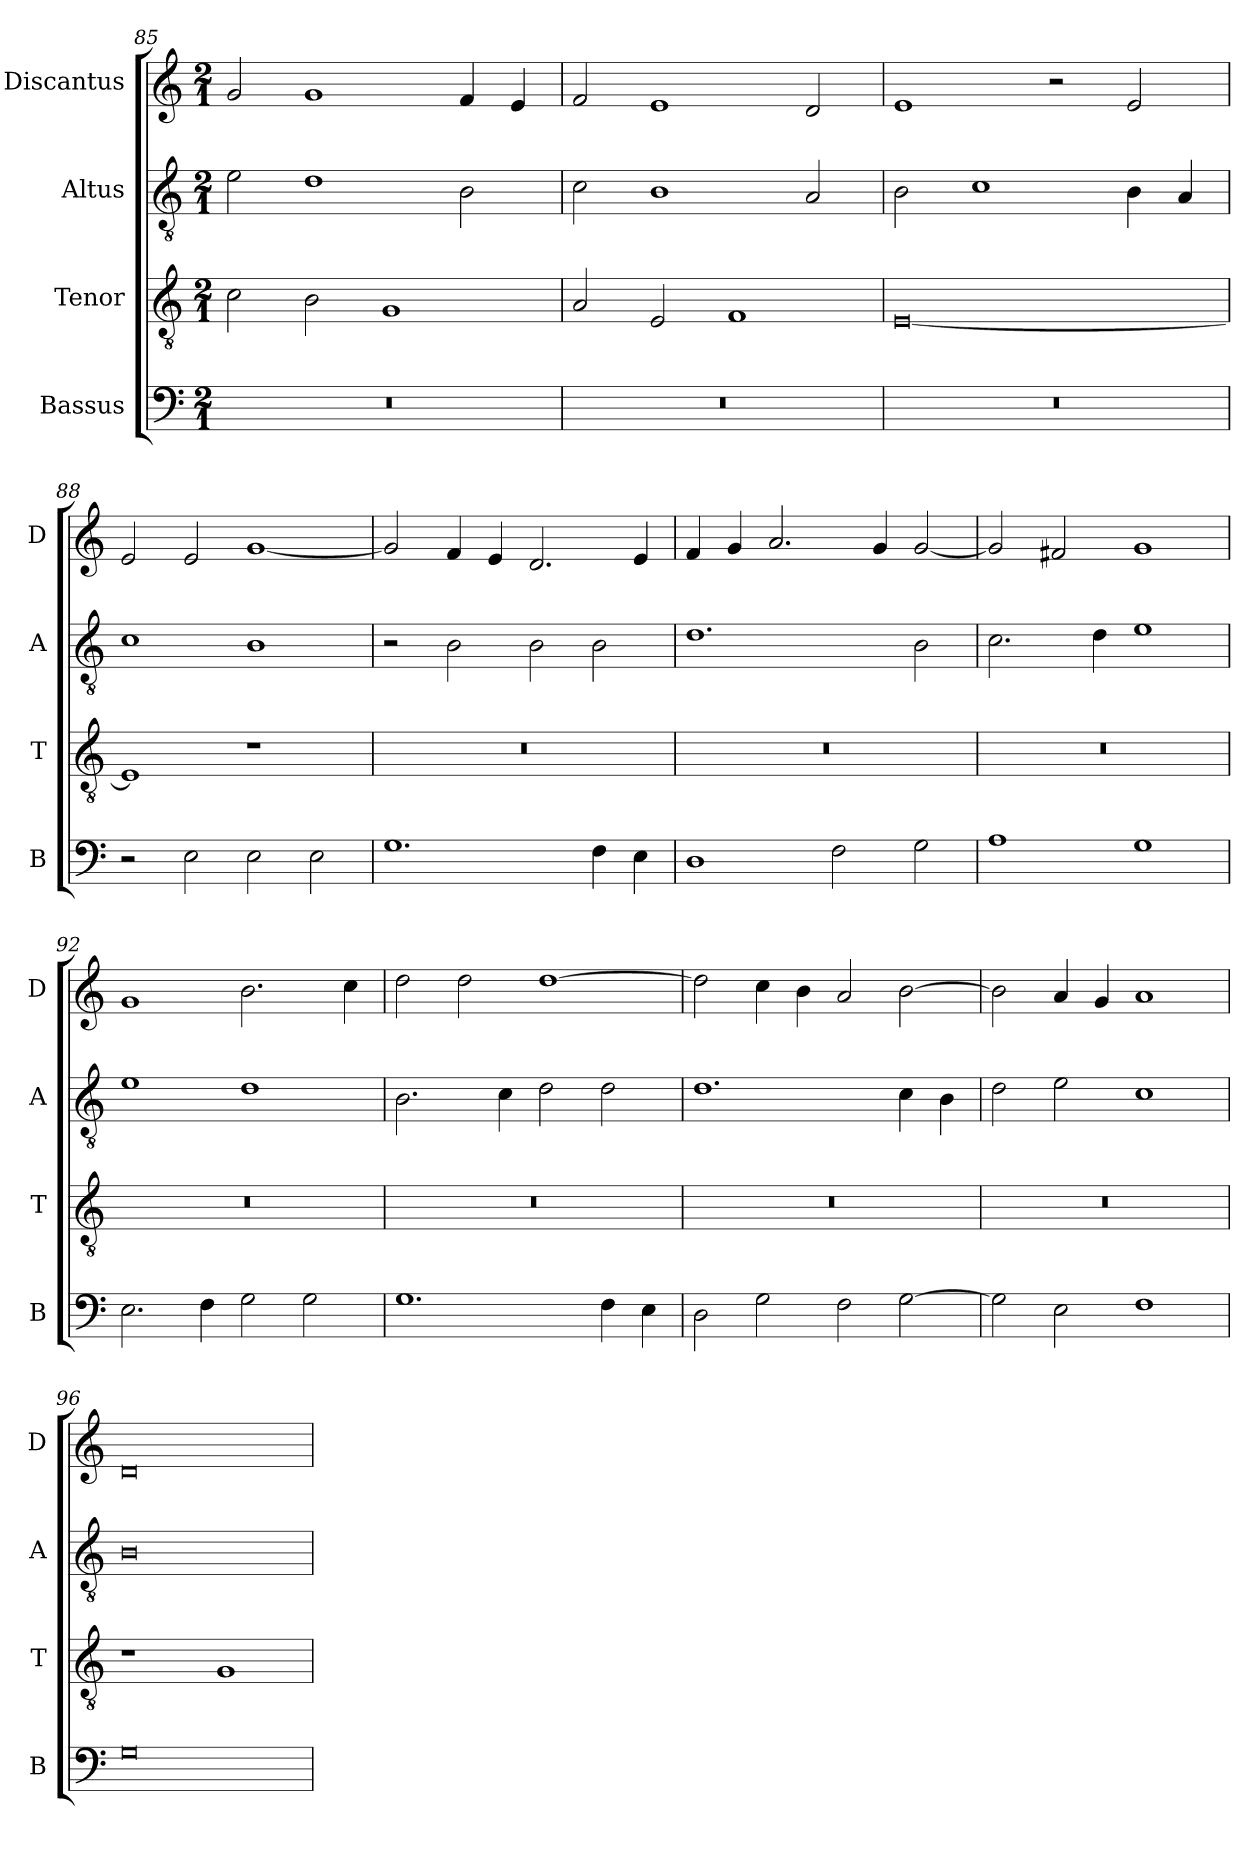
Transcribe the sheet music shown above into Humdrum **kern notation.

**kern	**kern	**kern	**kern
*part4	*part3	*part2	*part1
*staff4	*staff3	*staff2	*staff1
*I"Bassus	*I"Tenor	*I"Altus	*I"Discantus
*I'B	*I'T	*I'A	*I'D
*clefF4	*clefGv2	*clefGv2	*clefG2
*k[]	*k[]	*k[]	*k[]
*M2/1	*M2/1	*M2/1	*M2/1
=85	=85	=85	=85
0r	2c\	2e\	2g/
.	2B\	1d	1g
.	1G	.	.
.	.	2B\	4f/
.	.	.	4e/
=86	=86	=86	=86
0r	2A/	2c\	2f/
.	2E/	1B	1e
.	1F	.	.
.	.	2A/	2d/
=87	=87	=87	=87
0r	[0E	2B\	1e
.	.	1c	.
.	.	.	2r
.	.	4B\	2e/
.	.	4A/	.
=88	=88	=88	=88
2r	1E]	1c	2e/
2E\	.	.	2e/
2E\	1r	1B	[1g
2E\	.	.	.
=89	=89	=89	=89
1.G	0r	2r	2g/]
.	.	2B\	4f/
.	.	.	4e/
.	.	2B\	2.d/
4F\	.	2B\	.
4E\	.	.	4e/
=90	=90	=90	=90
1D	0r	1.d	4f/
.	.	.	4g/
.	.	.	2.a/
2F\	.	.	.
.	.	.	4g/
2G\	.	2B\	[2g/
=91	=91	=91	=91
1A	0r	2.c\	2g/]
.	.	.	2f#X/
.	.	4d\	.
1G	.	1e	1g
=92	=92	=92	=92
2.E\	0r	1e	1g
4F\	.	.	.
2G\	.	1d	2.b\
2G\	.	.	.
.	.	.	4cc\
=93	=93	=93	=93
1.G	0r	2.B\	2dd\
.	.	.	2dd\
.	.	4c\	.
.	.	2d\	[1dd
4F\	.	2d\	.
4E\	.	.	.
=94	=94	=94	=94
2D\	0r	1.d	2dd\]
2G\	.	.	4cc\
.	.	.	4b\
2F\	.	.	2a/
[2G\	.	4c\	[2b\
.	.	4B\	.
=95	=95	=95	=95
2G\]	0r	2d\	2b\]
2E\	.	2e\	4a/
.	.	.	4g/
1F	.	1c	1a
=96	=96	=96	=96
0G	1r	0B	0d
.	1G	.	.
=	=	=	=
*-	*-	*-	*-
